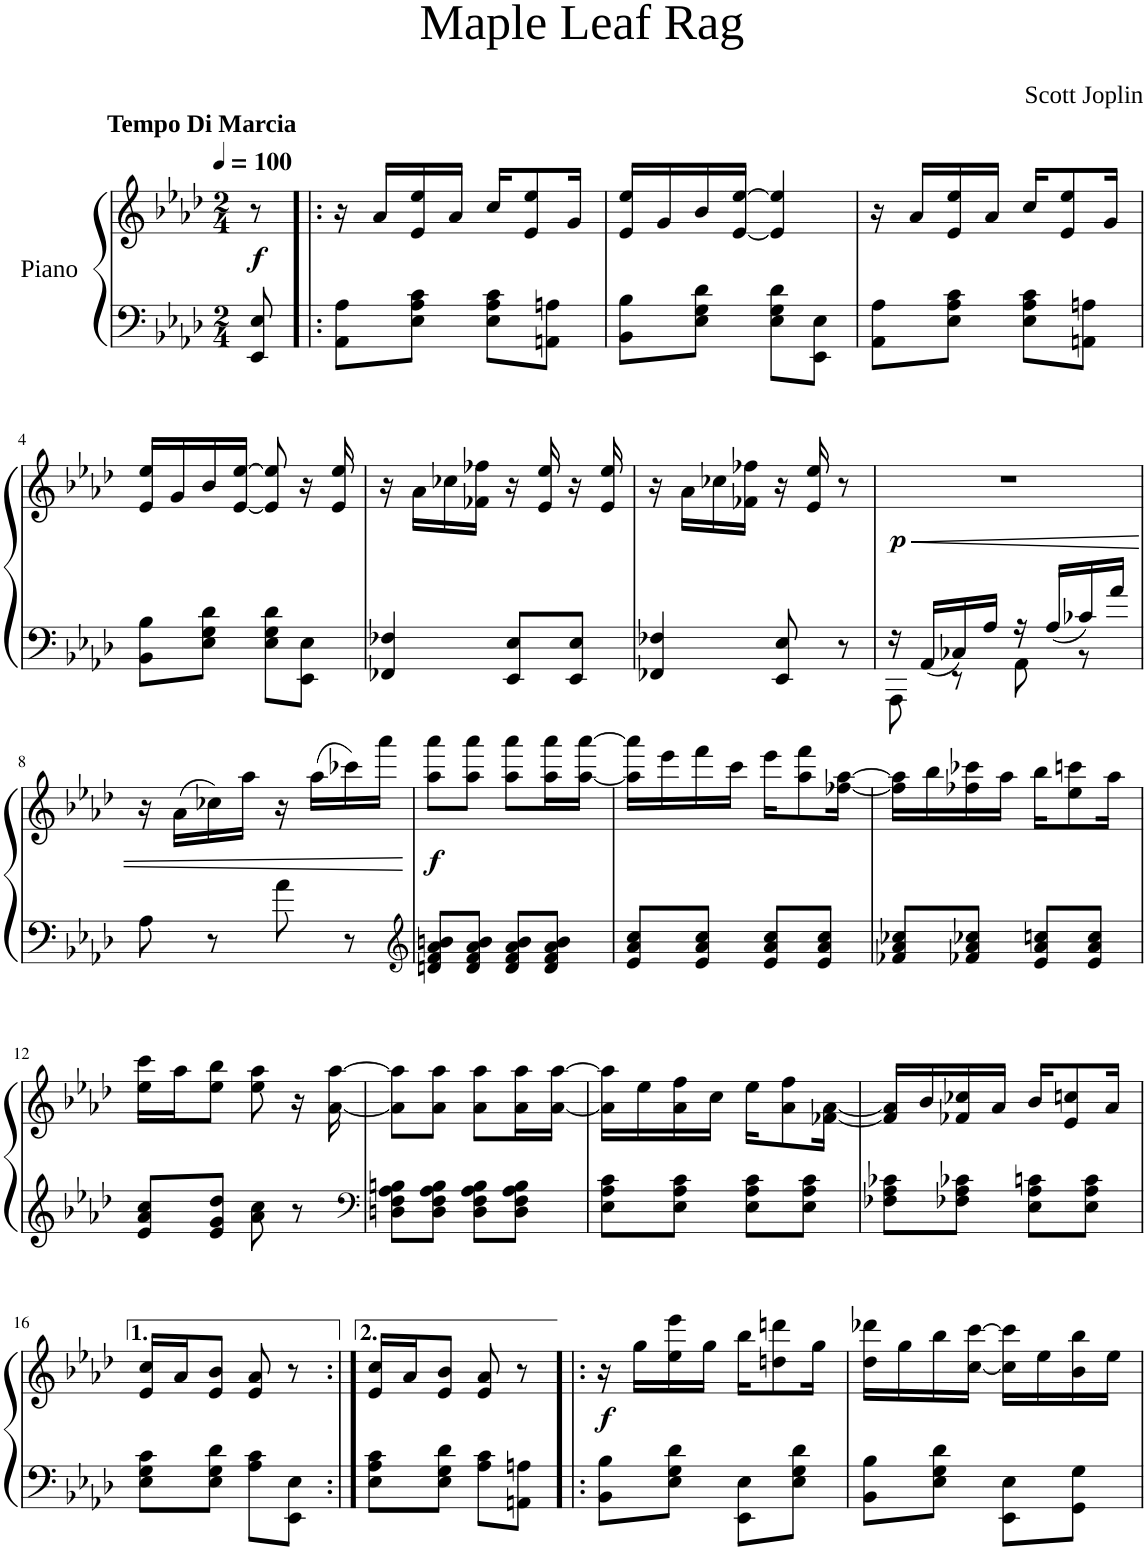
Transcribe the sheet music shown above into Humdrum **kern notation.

**kern	**kern	**dynam
*part1	*part1	*part1
*staff2	*staff1	*staff1/2
*I"Piano	*	*
*I'Pno	*	*
*clefF4	*clefG2	*
*k[b-e-a-d-]	*k[b-e-a-d-]	*
*M2/4	*M2/4	*
*MM100	*MM100	*
=	=	=
!	!	!LO:DY:b
8EE-/ 8E-/	8r	f
=1!|:	=1!|:	=1!|:
8AA-\ 8A-\L	16r	.
!	!LO:TX:a:B:t=Tempo Di Marcia	!
.	16a-/LL	.
8E-\ 8A-\ 8c\J	16e-/ 16ee-/	.
.	16a-/JJ	.
8E-\ 8A-\ 8c\L	16cc/KL	.
.	8e-/ 8ee-/	.
8AAn\ 8An\J	.	.
.	16g/Jk	.
=2	=2	=2
8BB-\ 8B-\L	16e-/ 16ee-/LL	.
.	16g/	.
8E-\ 8G\ 8d-\J	16b-/	.
.	[16e-/ [>16ee-/JJ	.
8E-\ 8G\ 8d-\L	4e-/] 4ee-/]	.
8EE-\ 8E-\J	.	.
=3	=3	=3
8AA-\ 8A-\L	16r	.
.	16a-/LL	.
8E-\ 8A-\ 8c\J	16e-/ 16ee-/	.
.	16a-/JJ	.
8E-\ 8A-\ 8c\L	16cc/KL	.
.	8e-/ 8ee-/	.
8AAn\ 8An\J	.	.
.	16g/Jk	.
!!LO:LB:g=z
=4	=4	=4
8BB-\ 8B-\L	16e-/ 16ee-/LL	.
.	16g/	.
8E-\ 8G\ 8d-\J	16b-/	.
.	[16e-/ [>16ee-/JJ	.
8E-\ 8G\ 8d-\L	8e-/] 8ee-/]	.
8EE-\ 8E-\J	16r	.
.	16e-/ 16ee-/	.
=5	=5	=5
4FF-X/ 4F-X/	16r	.
.	16a-\LL	.
.	16cc-X\	.
.	16f-X\ 16ff-X\JJ	.
8EE-/ 8E-/L	16r	.
.	16e-/ 16ee-/	.
8EE-/ 8E-/J	16r	.
.	16e-/ 16ee-/	.
=6	=6	=6
4FF-X/ 4F-X/	16r	.
.	16a-\LL	.
.	16cc-X\	.
.	16f-X\ 16ff-X\JJ	.
8EE-/ 8E-/	16r	.
.	16e-/ 16ee-/	.
8r	8r	.
=7	=7	=7
*^	*	*
!	!	!	!LO:HP:b
!	!	!	!LO:DY:n=1:b
16r	8AAA-\	2r	< p
16AA-/LL	.	.	.
16C-X/	8r	.	.
16A-/JJ	.	.	.
16r	8AA-\	.	.
16A-/LL	.	.	.
16c-X/	8r	.	.
16a-/JJ	.	.	.
*v	*v	*	*
!!LO:LB:g=z
=8	=8	=8
8A-\	16r	.
.	(16a-\LL	.
8r	16cc-X\)	.
.	16aa-\JJ	.
8a-\	16r	.
.	(16aa-\LL	.
8r	16ccc-X\)	.
.	16aaa-\JJ	.
.	.	[
=9	=9	=9
*clefG2	*	*
!	!	!LO:DY:b
8dn/ 8f/ 8a-/ 8bn/L	8aa-\ 8aaa-\L	f
8d/ 8f/ 8a-/ 8b/J	8aa-\ 8aaa-\J	.
8d/ 8f/ 8a-/ 8b/L	8aa-\ 8aaa-\L	.
8d/ 8f/ 8a-/ 8b/J	16aa-\ 16aaa-\L	.
.	[<16aa-\ [>16aaa-\JJ	.
=10	=10	=10
8e-/ 8a-/ 8cc/L	16aa-\] 16aaa-\]LL	.
.	16eee-\	.
8e-/ 8a-/ 8cc/J	16fff\	.
.	16ccc\JJ	.
8e-/ 8a-/ 8cc/L	16eee-\KL	.
.	8aa-\ 8fff\	.
8e-/ 8a-/ 8cc/J	.	.
.	[<16ff-X\ [16aa-\Jk	.
=11	=11	=11
8f-X/ 8a-/ 8cc-X/L	16ff-\] 16aa-\]LL	.
.	16bb-\	.
8f-X/ 8a-/ 8cc-X/J	16ff-X\ 16ccc-X\	.
.	16aa-\JJ	.
8e-/ 8a-/ 8ccn/L	16bb-\KL	.
.	8ee-\ 8cccn\	.
8e-/ 8a-/ 8cc/J	.	.
.	16aa-\Jk	.
!!LO:LB:g=z
=12	=12	=12
8e-/ 8a-/ 8cc/L	16ee-\ 16ccc\LL	.
.	16aa-\J	.
8e-/ 8g/ 8dd-/J	8ee-\ 8bb-\J	.
8a-\ 8cc\	8ee-\ 8aa-\	.
8r	16r	.
.	[<16a-\ [16aa-\	.
=13	=13	=13
*clefF4	*	*
8Dn\ 8F\ 8A-\ 8Bn\L	8a-\] 8aa-\]L	.
8D\ 8F\ 8A-\ 8B\J	8a-\ 8aa-\J	.
8D\ 8F\ 8A-\ 8B\L	8a-\ 8aa-\L	.
8D\ 8F\ 8A-\ 8B\J	16a-\ 16aa-\L	.
.	[<16a-\ [16aa-\JJ	.
=14	=14	=14
8E-\ 8A-\ 8c\L	16a-\] 16aa-\]LL	.
.	16ee-\	.
8E-\ 8A-\ 8c\J	16a-\ 16ff\	.
.	16cc\JJ	.
8E-\ 8A-\ 8c\L	16ee-\KL	.
.	8a-\ 8ff\	.
8E-\ 8A-\ 8c\J	.	.
.	[16f-X\ [<16a-\Jk	.
=15	=15	=15
8F-X\ 8A-\ 8c-X\L	16f-/] 16a-/]LL	.
.	16b-/	.
8F-X\ 8A-\ 8c-X\J	16f-X/ 16cc-X/	.
.	16a-/JJ	.
8E-\ 8A-\ 8cn\L	16b-/KL	.
.	8e-/ 8ccn/	.
8E-\ 8A-\ 8c\J	.	.
.	16a-/Jk	.
!!LO:LB:g=z
=16	=16	=16
8E-\ 8G\ 8c\L	16e-/ 16cc/LL	.
.	16a-/J	.
8E-\ 8G\ 8d-\J	8e-/ 8b-/J	.
8A-\ 8c\L	8e-/ 8a-/	.
8EE-\ 8E-\J	8r	.
=17:|!	=17:|!	=17:|!
8E-\ 8A-\ 8c\L	16e-/ 16cc/LL	.
.	16a-/J	.
8E-\ 8G\ 8d-\J	8e-/ 8b-/J	.
8A-\ 8c\L	8e-/ 8a-/	.
8AAn\ 8An\J	8r	.
=18!|:	=18!|:	=18!|:
!	!	!LO:DY:b
8BB-\' 8B-\'L	16r	f
.	16gg\LL	.
8E-\' 8G\' 8d-\'J	16ee-\ 16eee-\	.
.	16gg\JJ	.
8EE-\' 8E-\'L	16bb-\KL	.
.	8ddn\ 8dddn\	.
8E-\' 8G\' 8d-\'J	.	.
.	16gg\Jk	.
=19	=19	=19
8BB-\' 8B-\'L	16dd-\ 16ddd-X\LL	.
.	16gg\	.
8E-\' 8G\' 8d-\'J	16bb-\	.
.	[<16cc\ [16ccc\JJ	.
8EE-\' 8E-\'L	16cc\] 16ccc\]LL	.
.	16ee-\	.
8GG\' 8G\'J	16b-\ 16bb-\	.
.	16ee-\JJ	.
=	=	=
*-	*-	*-
